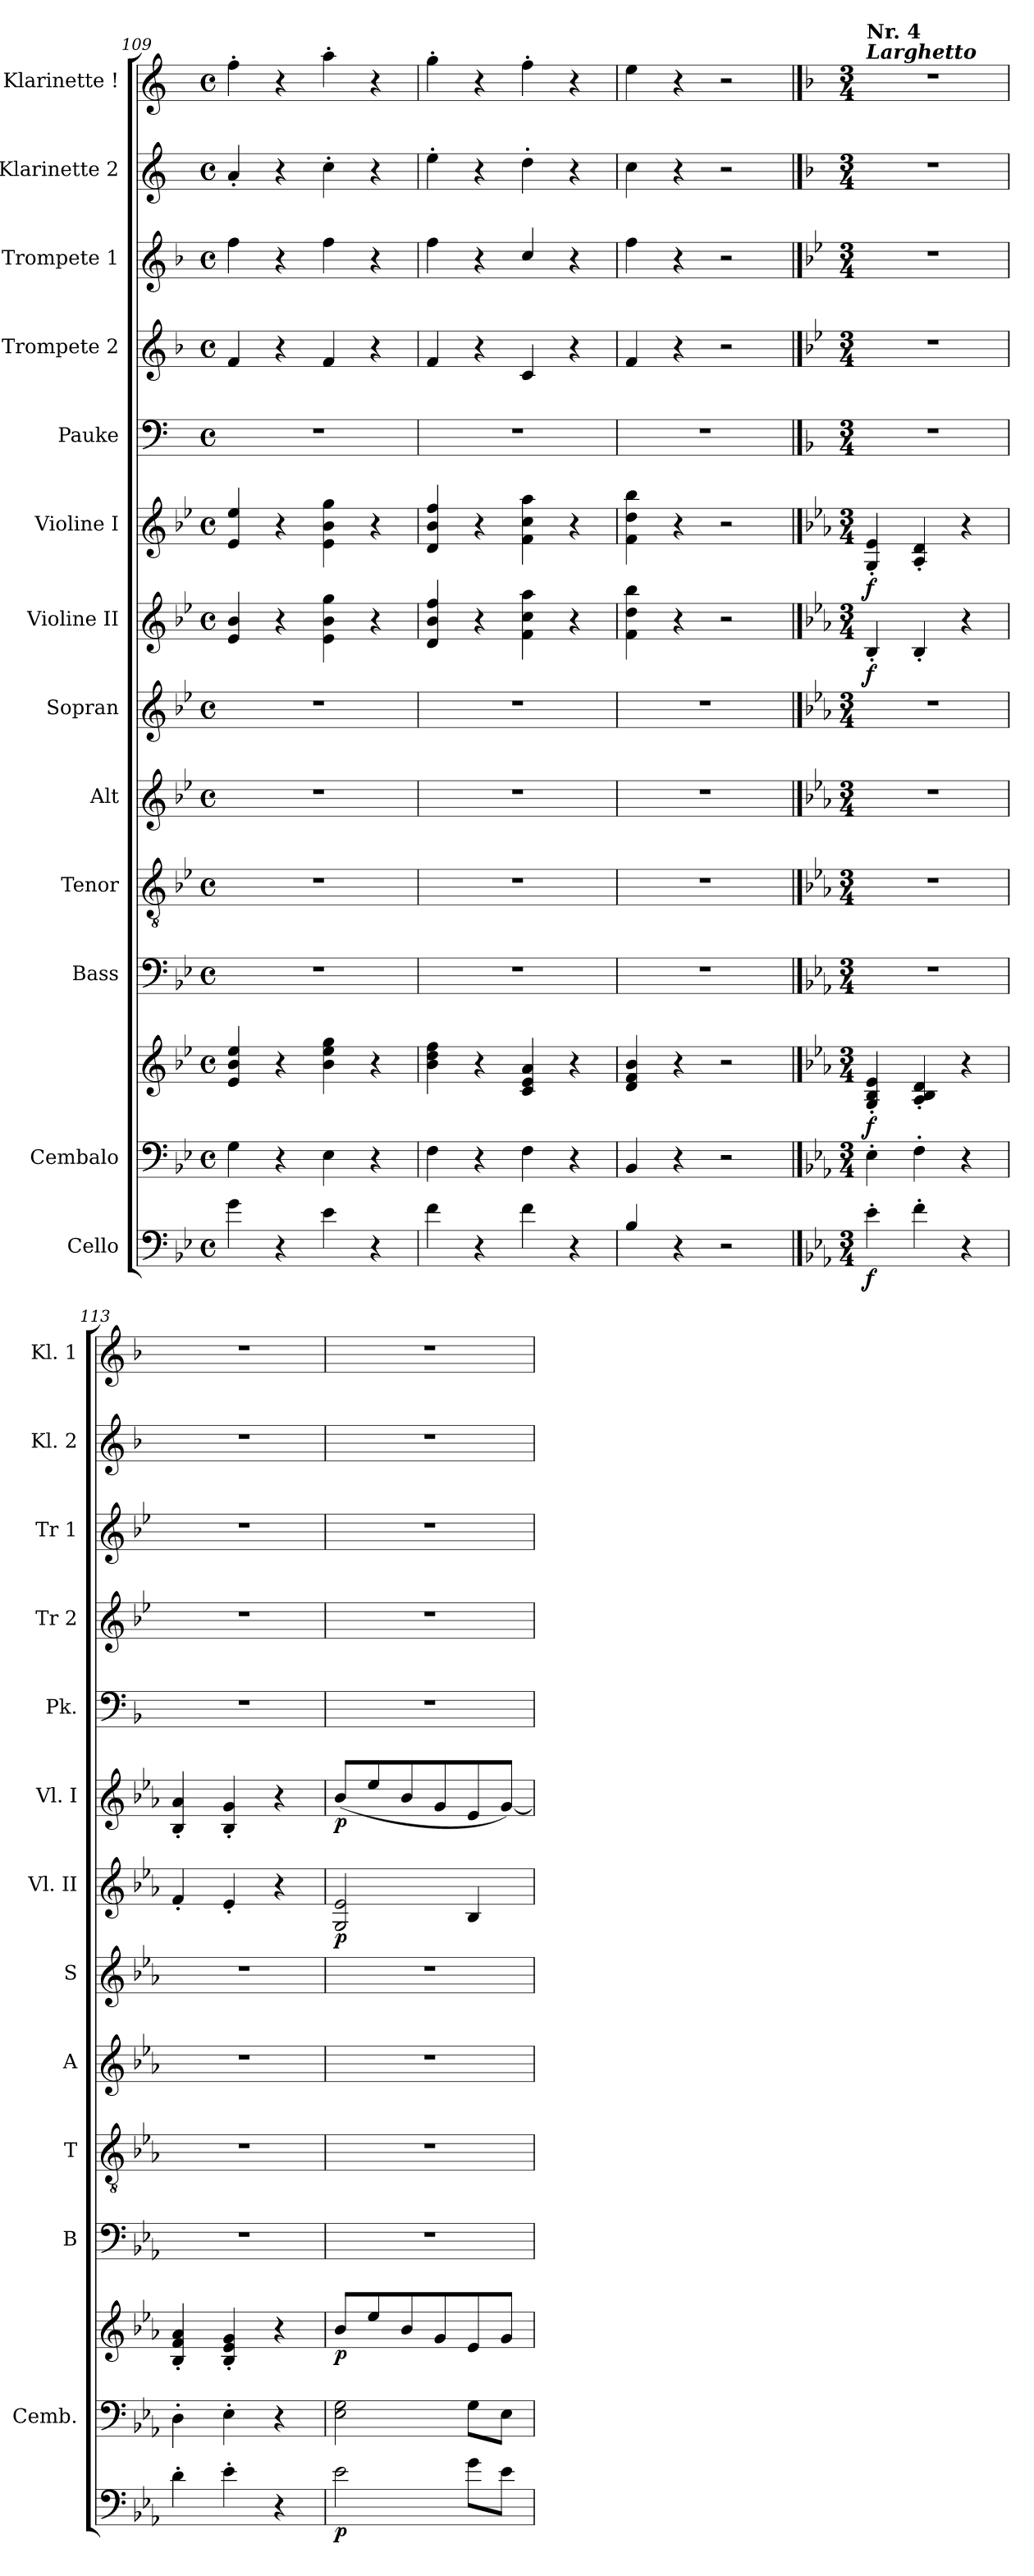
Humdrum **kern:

**kern	**dynam	**kern	**kern	**dynam	**kern	**kern	**kern	**kern	**kern	**dynam	**kern	**dynam	**kern	**kern	**kern	**kern	**kern
*part13	*part13	*part12	*part12	*part12	*part11	*part10	*part9	*part8	*part7	*part7	*part6	*part6	*part5	*part4	*part3	*part2	*part1
*staff14	*staff14	*staff13	*staff12	*staff12/13	*staff11	*staff10	*staff9	*staff8	*staff7	*staff7	*staff6	*staff6	*staff5	*staff4	*staff3	*staff2	*staff1
*I"Cello	*	*I"Cembalo	*	*	*I"Bass	*I"Tenor	*I"Alt	*I"Sopran	*I"Violine II	*	*I"Violine I	*	*I"Pauke	*I"Trompete 2	*I"Trompete 1	*I"Klarinette 2	*I"Klarinette !
*	*	*I'Cemb.	*	*	*I'B	*I'T	*I'A	*I'S	*I'Vl. II	*	*I'Vl. I	*	*I'Pk.	*I'Tr 2	*I'Tr 1	*I'Kl. 2	*I'Kl. 1
*clefF4	*	*clefF4	*clefG2	*	*clefF4	*clefGv2	*clefG2	*clefG2	*clefG2	*	*clefG2	*	*clefF4	*clefG2	*clefG2	*clefG2	*clefG2
*ITrd7c12	*	*	*	*	*	*	*	*	*	*	*	*	*ITrd1c2	*ITrd4c7	*ITrd4c7	*ITrd1c2	*ITrd1c2
*k[b-e-]	*	*k[b-e-]	*k[b-e-]	*	*k[b-e-]	*k[b-e-]	*k[b-e-]	*k[b-e-]	*k[b-e-]	*	*k[b-e-]	*	*k[b-e-]	*k[b-e-]	*k[b-e-]	*k[b-e-]	*k[b-e-]
*B-:	*	*B-:	*B-:	*	*B-:	*B-:	*B-:	*B-:	*B-:	*	*B-:	*	*B-:	*B-:	*B-:	*B-:	*B-:
*M4/4	*	*M4/4	*M4/4	*	*M4/4	*M4/4	*M4/4	*M4/4	*M4/4	*	*M4/4	*	*M4/4	*M4/4	*M4/4	*M4/4	*M4/4
*met(c)	*	*met(c)	*met(c)	*	*met(c)	*met(c)	*met(c)	*met(c)	*met(c)	*	*met(c)	*	*met(c)	*met(c)	*met(c)	*met(c)	*met(c)
=109	=109	=109	=109	=109	=109	=109	=109	=109	=109	=109	=109	=109	=109	=109	=109	=109	=109
4G\	.	4G\	4e-/ 4b-/ 4ee-/	.	1r	1r	1r	1r	4e-/ 4b-/	.	4e-/ 4ee-/	.	1r	4B-/	4b-\	4g'</	4ee-'>\
4r	.	4r	4r	.	.	.	.	.	4r	.	4r	.	.	4r	4r	4r	4r
4E-\	.	4E-\	4b-\ 4ee-\ 4gg\	.	.	.	.	.	4e-\ 4b-\ 4gg\	.	4e-\ 4b-\ 4gg\	.	.	4B-/	4b-\	4b-'>\	4gg'>\
4r	.	4r	4r	.	.	.	.	.	4r	.	4r	.	.	4r	4r	4r	4r
=110	=110	=110	=110	=110	=110	=110	=110	=110	=110	=110	=110	=110	=110	=110	=110	=110	=110
4F\	.	4F\	4b-\ 4dd\ 4ff\	.	1r	1r	1r	1r	4d/ 4b-/ 4ff/	.	4d/ 4b-/ 4ff/	.	1r	4B-/	4b-\	4dd'>\	4ff'>\
4r	.	4r	4r	.	.	.	.	.	4r	.	4r	.	.	4r	4r	4r	4r
4F\	.	4F\	4c/ 4e-/ 4a/	.	.	.	.	.	4f\ 4cc\ 4aa\	.	4f\ 4cc\ 4aa\	.	.	4F/	4f/	4cc'>\	4ee-'>\
4r	.	4r	4r	.	.	.	.	.	4r	.	4r	.	.	4r	4r	4r	4r
=111	=111	=111	=111	=111	=111	=111	=111	=111	=111	=111	=111	=111	=111	=111	=111	=111	=111
4BB-/	.	4BB-/	4d/ 4f/ 4b-/	.	1r	1r	1r	1r	4f\ 4dd\ 4bb-\	.	4f\ 4dd\ 4bb-\	.	1r	4B-/	4b-\	4b-\	4dd\
4r	.	4r	4r	.	.	.	.	.	4r	.	4r	.	.	4r	4r	4r	4r
2r	.	2r	2r	.	.	.	.	.	2r	.	2r	.	.	2r	2r	2r	2r
!!LO:PB:g=z
==112	==112	==112	==112	==112	==112	==112	==112	==112	==112	==112	==112	==112	==112	==112	==112	==112	==112
*k[b-e-a-]	*	*k[b-e-a-]	*k[b-e-a-]	*	*k[b-e-a-]	*k[b-e-a-]	*k[b-e-a-]	*k[b-e-a-]	*k[b-e-a-]	*	*k[b-e-a-]	*	*k[b-e-a-]	*k[b-e-a-]	*k[b-e-a-]	*k[b-e-a-]	*k[b-e-a-]
*E-:	*	*E-:	*E-:	*	*E-:	*E-:	*E-:	*E-:	*E-:	*	*E-:	*	*E-:	*E-:	*E-:	*E-:	*E-:
*M3/4	*	*M3/4	*M3/4	*	*M3/4	*M3/4	*M3/4	*M3/4	*M3/4	*	*M3/4	*	*M3/4	*M3/4	*M3/4	*M3/4	*M3/4
!	!	!	!	!	!	!	!	!	!	!	!	!	!	!	!	!	!LO:TX:a:Bi:t=Larghetto
!	!	!	!	!	!	!	!	!	!	!	!	!	!	!	!	!	!LO:TX:a:B:t=Nr. 4
!	!LO:DY:b	!	!	!LO:DY:b	!	!	!	!	!	!LO:DY:b	!	!LO:DY:b	!	!	!	!	!
4E-'>\	f	4E-'>\	4G/'< 4B-/'< 4e-/'<	f	2.r	2.r	2.r	2.r	4B-'</	f	4G/'< 4e-/'<	f	2.r	2.r	2.r	2.r	2.r
4F'>\	.	4F'>\	4A-/'< 4B-/'< 4d/'<	.	.	.	.	.	4B-'</	.	4A-/'< 4d/'<	.	.	.	.	.	.
4r	.	4r	4r	.	.	.	.	.	4r	.	4r	.	.	.	.	.	.
=113	=113	=113	=113	=113	=113	=113	=113	=113	=113	=113	=113	=113	=113	=113	=113	=113	=113
4D'>\	.	4D'>\	4B-/'< 4f/'< 4a-/'<	.	2.r	2.r	2.r	2.r	4f'</	.	4B-/'< 4a-/'<	.	2.r	2.r	2.r	2.r	2.r
4E-'>\	.	4E-'>\	4B-/'< 4e-/'< 4g/'<	.	.	.	.	.	4e-'</	.	4B-/'< 4g/'<	.	.	.	.	.	.
4r	.	4r	4r	.	.	.	.	.	4r	.	4r	.	.	.	.	.	.
=114	=114	=114	=114	=114	=114	=114	=114	=114	=114	=114	=114	=114	=114	=114	=114	=114	=114
!	!LO:DY:b	!	!	!LO:DY:b	!	!	!	!	!	!LO:DY:b	!	!LO:DY:b	!	!	!	!	!
2E-\	p	2E-\ 2G\	8b-/L	p	2.r	2.r	2.r	2.r	2G/ 2e-/	p	(<8b-/L	p	2.r	2.r	2.r	2.r	2.r
.	.	.	8ee-/	.	.	.	.	.	.	.	8ee-/	.	.	.	.	.	.
.	.	.	8b-/	.	.	.	.	.	.	.	8b-/	.	.	.	.	.	.
.	.	.	8g/	.	.	.	.	.	.	.	8g/	.	.	.	.	.	.
8G\L	.	8G\L	8e-/	.	.	.	.	.	4B-/	.	8e-/	.	.	.	.	.	.
8E-\J	.	8E-\J	8g/J	.	.	.	.	.	.	.	[8g/J)	.	.	.	.	.	.
=	=	=	=	=	=	=	=	=	=	=	=	=	=	=	=	=	=
*-	*-	*-	*-	*-	*-	*-	*-	*-	*-	*-	*-	*-	*-	*-	*-	*-	*-
